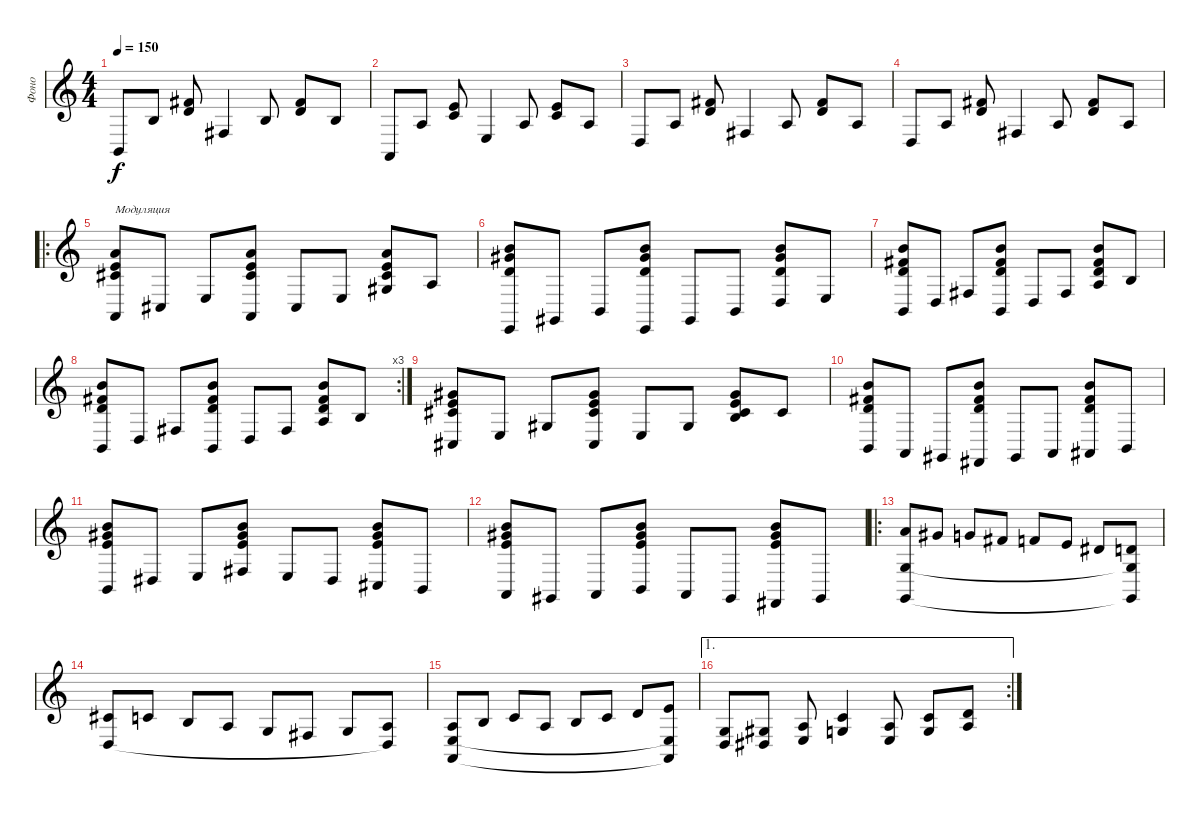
\track ("Фоно" "Фоно") {instrument brightacousticpiano}
\staff {score}
\tuning (E4 B3 G3 D3 A2 E2) {hide}
\ts (4 4)
\tempo 150
\clef g2
\ks c
2.5.8{dy f} 4.3.8 (2.1 3.2).8 4.4.4 4.3.8 (2.1 3.2).8 4.3.8 |
0.5.8 2.3.8 (0.1 1.2).8 2.4.4 2.3.8 (0.1 1.2).8 2.3.8 |
0.4.8 2.3.8 (2.1 3.2).8 4.4.4 2.3.8 (2.1 3.2).8 2.3.8 |
0.4.8 2.3.8 (2.1 3.2).8 4.4.4 2.3.8 (2.1 3.2).8 2.3.8 |
\ro
(5.1 5.2 6.3 5.6).8{txt "Модуляция"} 4.5.8 7.5.8 (5.1 5.2 6.3 5.6).8 4.5.8 7.5.8 (5.1 5.2 6.3 6.4).8 7.4.8 |
(7.1 9.2 7.3 0.6).8 4.6.8 7.6.8 (7.1 9.2 7.3 0.6).8 4.6.8 7.6.8 (7.1 9.2 7.3 5.5).8 7.5.8 |
(7.1 7.2 7.3 7.6).8 10.6.8 9.5.8 (7.1 7.2 7.3 7.6).8 10.6.8 9.5.8 (7.1 7.2 7.3 7.4).8 9.4.8 |
\rc 3
(7.1 7.2 7.3 7.6).8 10.6.8 9.5.8 (7.1 7.2 7.3 7.6).8 10.6.8 9.5.8 (7.1 7.2 7.3 7.4).8 9.4.8 |
(4.1 5.2 6.3 9.6).8 12.6.8 11.5.8 (4.1 5.2 6.3 9.6).8 12.6.8 11.5.8 (4.1 5.2 6.3 9.4).8 11.4.8 |
(7.1 7.2 7.3 7.6).8 5.6.8 4.6.8 (7.1 7.2 7.3 2.6).8 4.6.8 5.6.8 (7.1 7.2 7.3 6.6).8 7.6.8 |
(7.1 9.2 9.3 7.6).8 6.5.8 7.5.8 (7.1 9.2 9.3 9.5).8 7.5.8 6.5.8 (7.1 9.2 9.3 9.6).8 7.6.8 |
(7.1 9.2 9.3 5.6).8 4.6.8 5.6.8 (7.1 9.2 9.3 2.5).8 5.6.8 4.6.8 (7.1 9.2 9.3 2.6).8 4.6.8 |
\ro
(5.1 5.4 3.6).8 4.1.8 3.1.8 2.1.8 1.1.8 0.1.8 4.2.8 (3.2 5.4{t} 3.6{t}).8 |
(2.2 5.5).8 1.2.8 0.2.8 2.3.8 0.3.8 4.4.8 0.3.8 (2.3 5.5{t}).8 |
(7.4 7.5 5.6).8 4.3.8 5.3.8 7.4.8 4.3.8 5.3.8 7.3.8 (5.2 7.5{t} 5.6{t}).8 |
\ae 1
\rc 2
(5.4 5.5).8 (6.4 6.5).8 (7.4 7.5).8 (5.3 5.4).4 (7.4 7.5).8 (5.3 5.4).8 (7.3 7.4).8
